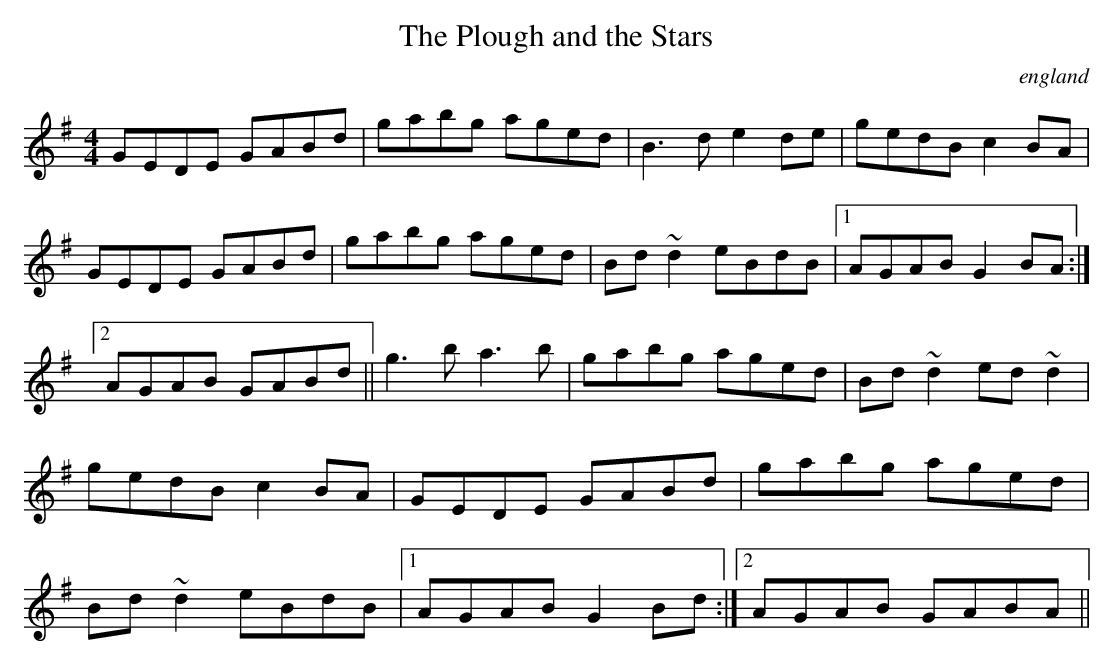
X:1
T:The Plough and the Stars
O:england
M:4/4
L:1/8
K:G
GEDE GABd | gabg aged | B3d e2de | gedB c2BA | GEDE GABd | gabg aged |\
Bd~d2 eBdB |1 AGAB G2BA :|2 AGAB GABd || g3b a3b | gabg aged | Bd~d2 ed~d2 |\
gedB c2BA| GEDE GABd | gabg aged | Bd~d2 eBdB |1 AGAB G2Bd :|2 AGAB GABA ||
